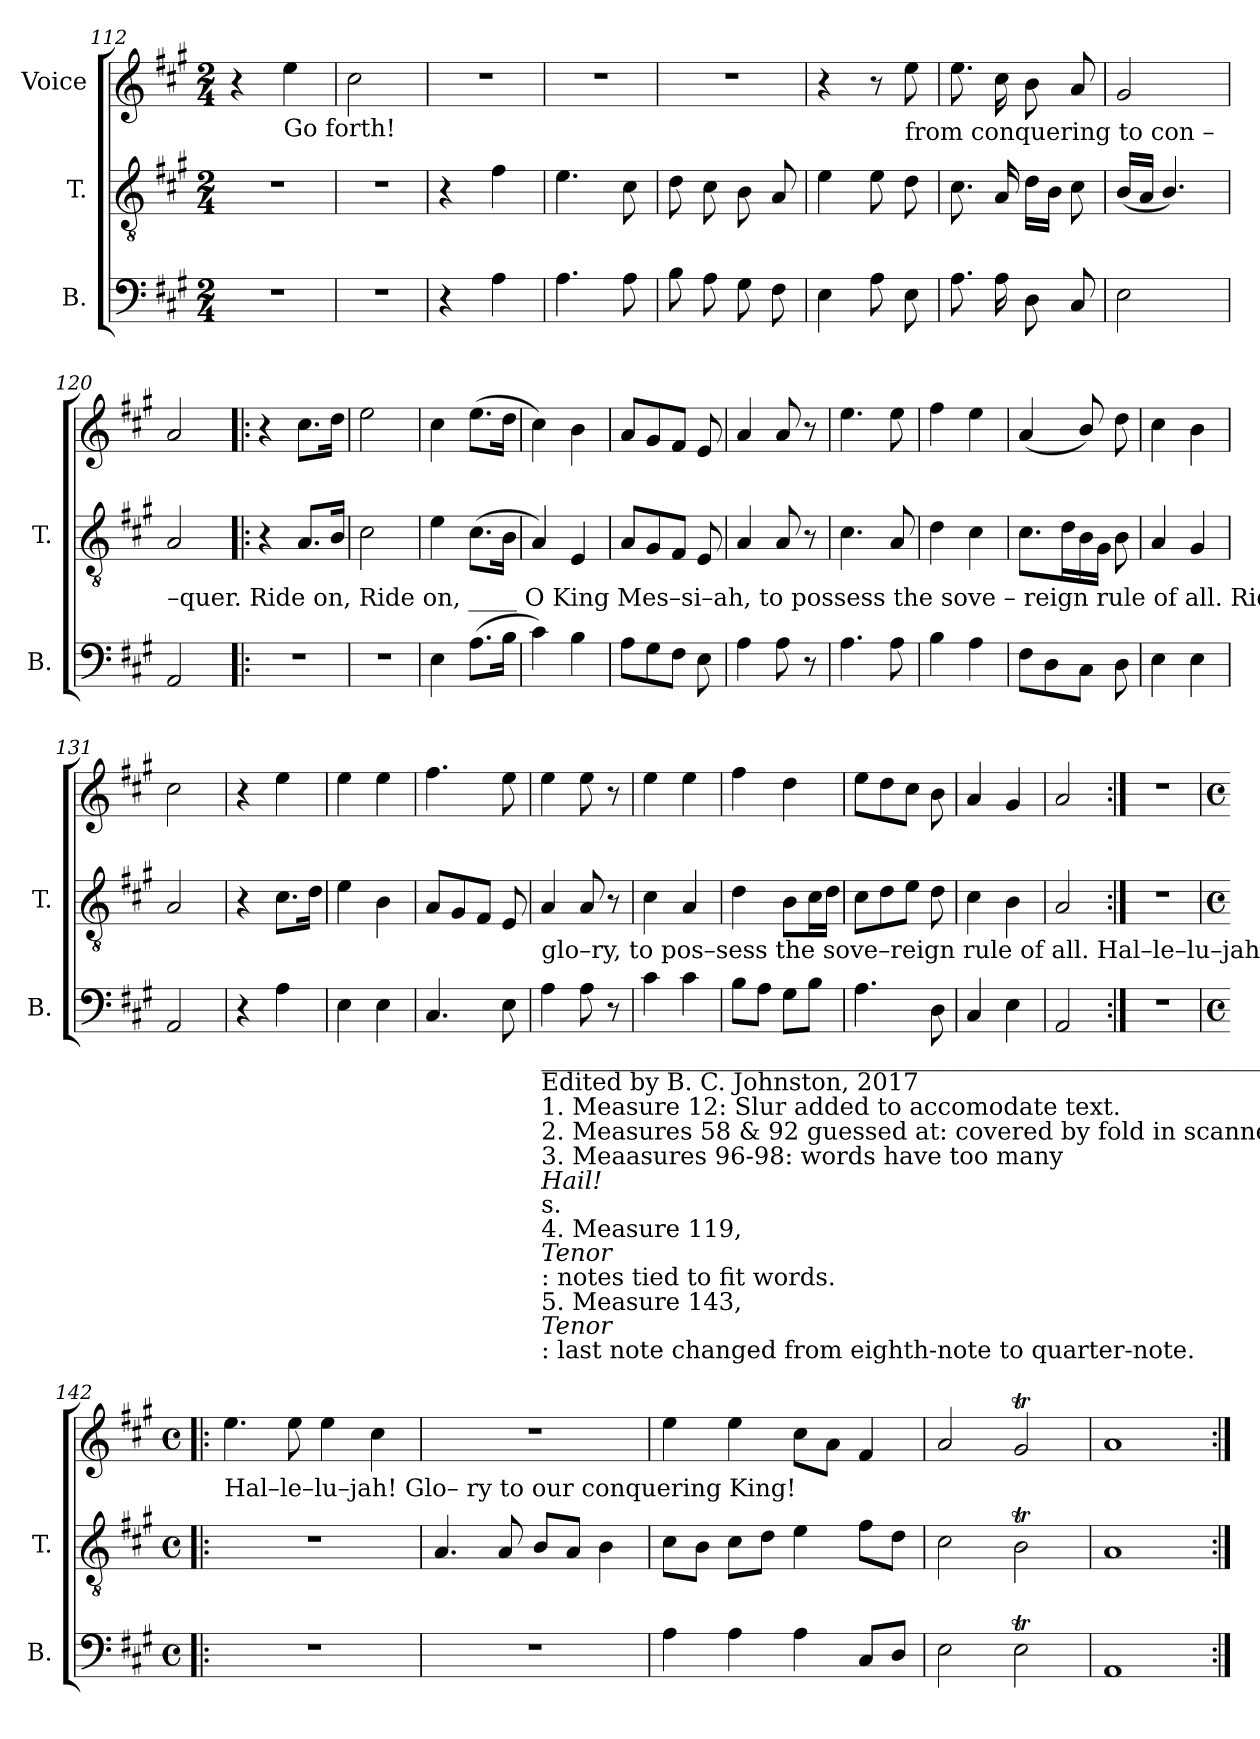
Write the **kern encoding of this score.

**kern	**kern	**kern
*part3	*part2	*part1
*staff3	*staff2	*staff1
*I"B.	*I"T.	*I"Voice
*I'B.	*I'T.	*
*clefF4	*clefGv2	*clefG2
*k[f#c#g#]	*k[f#c#g#]	*k[f#c#g#]
*M2/4	*M2/4	*M2/4
=112	=112	=112
2r	2r	4r
!	!	!LO:TX:b:t=Go forth!
.	.	4ee\
=113	=113	=113
2r	2r	2cc#\
=114	=114	=114
4r	4r	2r
4A\	4f#\	.
=115	=115	=115
4.A\	4.e\	2r
8A\	8c#\	.
=116	=116	=116
8B\	8d\	2r
8A\	8c#\	.
8G#\	8B\	.
8F#\	8A/	.
=117	=117	=117
4E\	4e\	4r
8A\	8e\	8r
!	!	!LO:TX:b:t=from  conquering  to    con –
8E\	8d\	8ee\
=118	=118	=118
8.A\	8.c#\	8.ee\
16A\	16A/	16cc#\
8D\	16d\LL	8b\
.	16B\JJ	.
8C#/	8c#\	8a/
=119	=119	=119
2E\	(16B/LL	2g#/
.	16A/JJ	.
.	4.B/)	.
!!LO:LB:g=z
=120	=120	=120
!	!LO:TX:b:t=–quer.          Ride  on,    Ride  on, ____  O    King     Mes–si–ah,       to   possess  the  sove  –   reign rule of  all.        Ride   on,  O    King ___ of	!
2AA/	2A/	2a/
=121!|:	=121!|:	=121!|:
2r	4r	4r
.	8.A/L	8.cc#\L
.	16B/Jk	16dd\Jk
=122	=122	=122
2r	2c#\	2ee\
=123	=123	=123
4E\	4e\	4cc#\
(8.A\L	(8.c#\L	(8.ee\L
16B\Jk	16B\Jk	16dd\Jk
=124	=124	=124
4c#\)	4A/)	4cc#\)
4B\	4E/	4b\
=125	=125	=125
8A\L	8A/L	8a/L
8G#\	8G#/	8g#/
8F#\J	8F#/J	8f#/J
8E\	8E/	8e/
=126	=126	=126
4A\	4A/	4a/
8A\	8A/	8a/
8r	8r	8r
=127	=127	=127
4.A\	4.c#\	4.ee\
8A\	8A/	8ee\
=128	=128	=128
4B\	4d\	4ff#\
4A\	4c#\	4ee\
=129	=129	=129
8F#\L	8.c#\L	(4a/
8D\	.	.
.	16d\L	.
8C#\J	16B\	8b/)
.	16G#\JJ	.
8D\	8B\	8dd\
=130	=130	=130
4E\	4A/	4cc#\
4E\	4G#/	4b\
=131	=131	=131
2AA/	2A/	2cc#\
=132	=132	=132
4r	4r	4r
4A\	8.c#\L	4ee\
.	16d\Jk	.
=133	=133	=133
4E\	4e\	4ee\
4E\	4B\	4ee\
=134	=134	=134
4.C#/	8A/L	4.ff#\
.	8G#/	.
.	8F#/J	.
8E\	8E/	8ee\
!!LO:PB:g=z
=135	=135	=135
!	!LO:TX:b:t=glo–ry,      to  pos–sess   the         sove–reign  rule  of  all.                                                 Hal–le–lu–jah!    Glo– ry  to  our  conquering  King!	!
!LO:TX:b:t=_________________________________________________________________	!	!
!LO:TX:b:t=Edited by B. C. Johnston, 2017	!	!
!LO:TX:b:t=1. Measure 12&colon; Slur added to accomodate text.	!	!
!LO:TX:b:t=2. Measures 58 & 92 guessed at&colon; covered by fold in scanned pages,	!	!
!LO:TX:b:t=3. Meaasures 96-98&colon; words have too many	!	!
!LO:TX:b:i:t=Hail!	!	!
!LO:TX:b:t=s.	!	!
!LO:TX:b:t=4. Measure 119,	!	!
!LO:TX:b:i:t=Tenor	!	!
!LO:TX:b:t=&colon; notes tied to fit words.	!	!
!LO:TX:b:t=5. Measure 143,	!	!
!LO:TX:b:i:t=Tenor	!	!
!LO:TX:b:t=&colon; last note changed from eighth-note to quarter-note.	!	!
4A\	4A/	4ee\
8A\	8A/	8ee\
8r	8r	8r
=136	=136	=136
4c#\	4c#\	4ee\
4c#\	4A/	4ee\
=137	=137	=137
8B\L	4d\	4ff#\
8A\J	.	.
8G#\L	8B\L	4dd\
8B\J	16c#\L	.
.	16d\JJ	.
=138	=138	=138
4.A\	8c#\L	8ee\L
.	8d\	8dd\
.	8e\J	8cc#\J
8D\	8d\	8b\
=139	=139	=139
4C#/	4c#\	4a/
4E\	4B\	4g#/
=140	=140	=140
2AA/	2A/	2a/
=141:|!	=141:|!	=141:|!
2r	2r	2r
=142!|:	=142!|:	=142!|:
*M4/4	*M4/4	*M4/4
*met(c)	*met(c)	*met(c)
!	!	!LO:TX:b:t=Hal–le–lu–jah!                               Glo– ry   to  our  conquering  King!
1r	1r	4.ee\
.	.	8ee\
.	.	4ee\
.	.	4cc#\
=143	=143	=143
1r	4.A/	1r
.	8A/	.
.	8B/L	.
.	8A/J	.
.	4B\	.
=144	=144	=144
4A\	8c#\L	4ee\
.	8B\J	.
4A\	8c#\L	4ee\
.	8d\J	.
4A\	4e\	8cc#\L
.	.	8a\J
8C#/L	8f#\L	4f#/
8D/J	8d\J	.
=145	=145	=145
2E\	2c#\	2a/
2ET\	2BT\	2g#t/
=146	=146	=146
1AA	1A	1a
=:|!	=:|!	=:|!
*-	*-	*-
